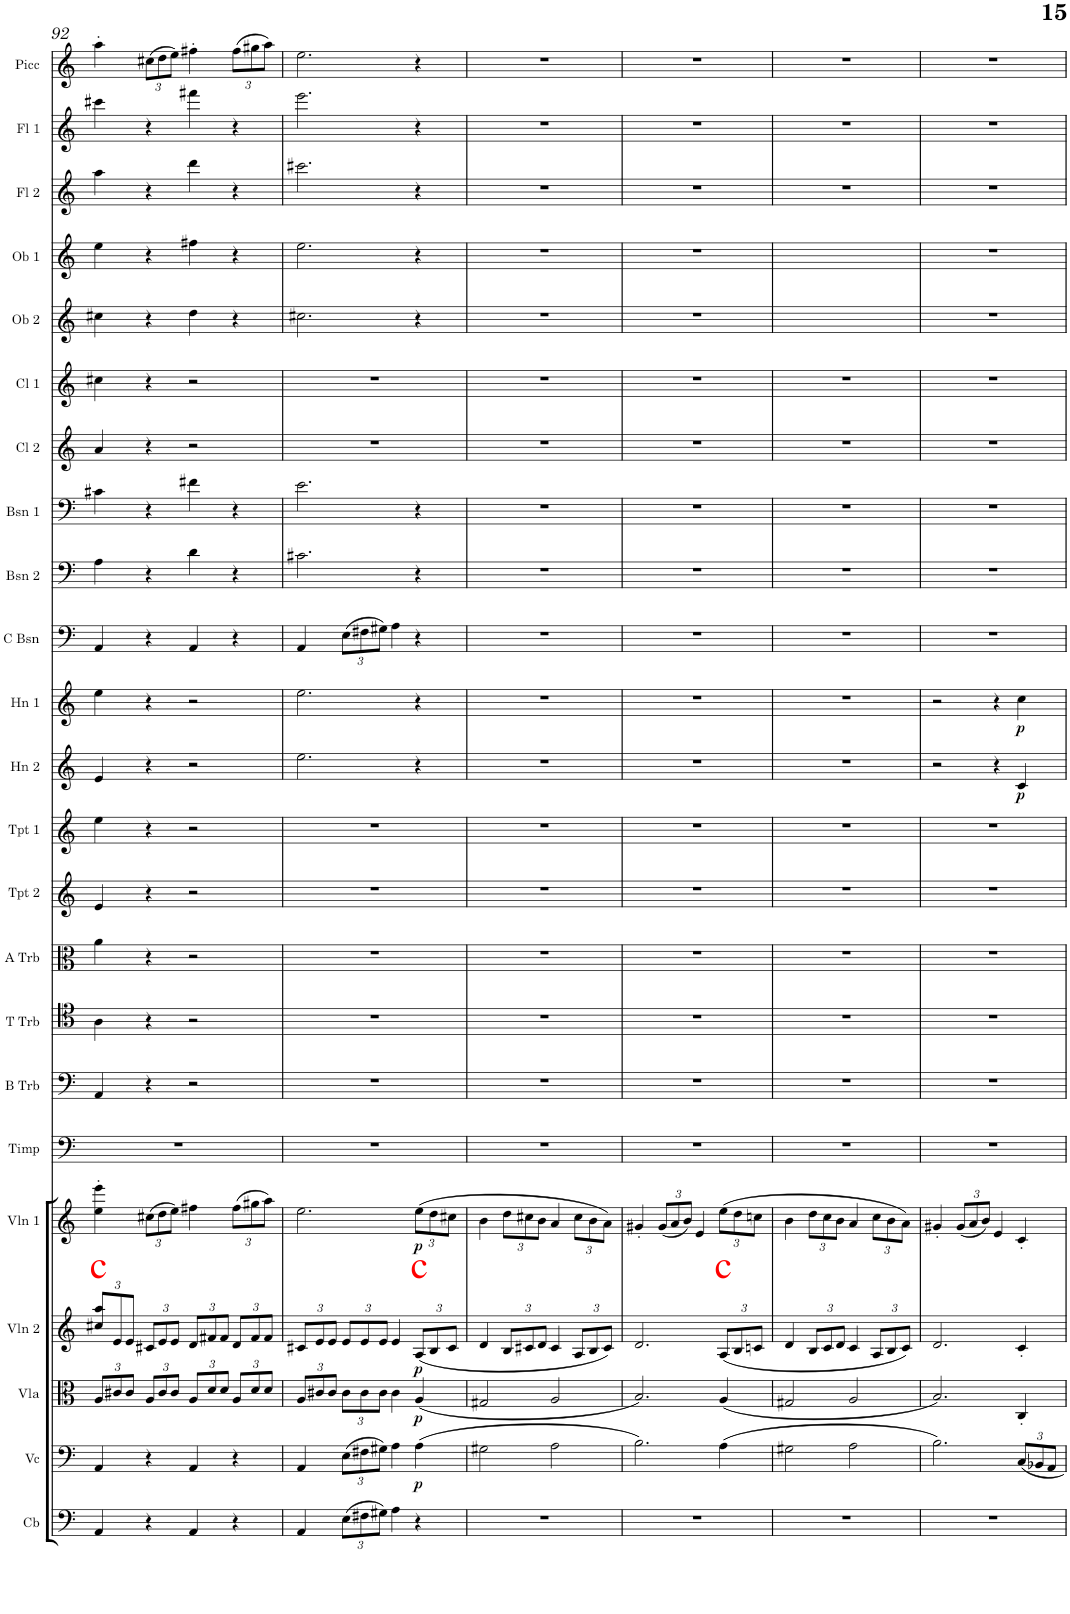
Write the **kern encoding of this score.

**kern	**kern	**dynam	**kern	**dynam	**kern	**dynam	**kern	**text	**dynam	**kern	**kern	**kern	**kern	**kern	**kern	**kern	**dynam	**kern	**dynam	**kern	**kern	**kern	**kern	**kern	**kern	**kern	**kern	**kern	**kern
*part23	*part22	*part22	*part21	*part21	*part20	*part20	*part19	*part19	*part19	*part18	*part17	*part16	*part15	*part14	*part13	*part12	*part12	*part11	*part11	*part10	*part9	*part8	*part7	*part6	*part5	*part4	*part3	*part2	*part1
*staff23	*staff22	*staff22	*staff21	*staff21	*staff20	*staff20	*staff19	*staff19	*staff19	*staff18	*staff17	*staff16	*staff15	*staff14	*staff13	*staff12	*staff12	*staff11	*staff11	*staff10	*staff9	*staff8	*staff7	*staff6	*staff5	*staff4	*staff3	*staff2	*staff1
*I"Contrabass	*I"Violoncello	*	*I"Viola	*	*I"Violin 2	*	*I"Violin 1	*	*	*I"C, G Timpani	*I"Bass Trombone	*I"Tenor Trombone	*I"Alto Trombone	*I"C Trumpet 2	*I"C Trumpet 1	*I"C Horn 2	*	*I"C Horn 1	*	*I"Contrabassoon	*I"Bassoon 2	*I"Bassoon 1	*I"C Clarinet 2	*I"C Clarinet 1	*I"Oboe 2	*I"Oboe 1	*I"Flute 2	*I"Flute 1	*I"Piccolo
*I'Cb	*I'Vc	*	*I'Vla	*	*I'Vln 2	*	*I'Vln 1	*	*	*I'Timp	*I'B Trb	*I'T Trb	*I'A Trb	*I'Tpt 2	*I'Tpt 1	*I'Hn 2	*	*I'Hn 1	*	*I'C Bsn	*I'Bsn 2	*I'Bsn 1	*I'Cl 2	*I'Cl 1	*I'Ob 2	*I'Ob 1	*I'Fl 2	*I'Fl 1	*I'Picc
!!LO:PB:g=z
*clefF4	*clefF4	*	*clefC3	*	*clefG2	*	*clefG2	*	*	*clefF4	*clefF4	*clefC4	*clefC3	*clefG2	*clefG2	*clefG2	*	*clefG2	*	*clefF4	*clefF4	*clefF4	*clefG2	*clefG2	*clefG2	*clefG2	*clefG2	*clefG2	*clefG2
*Trd7c12	*	*	*	*	*	*	*	*	*	*	*	*	*	*	*	*Trd7c12	*	*Trd7c12	*	*Trd7c12	*	*	*Trd1c2	*Trd1c2	*	*	*	*	*Trd-7c-12
*k[]	*k[]	*	*k[]	*	*k[]	*	*k[]	*	*	*k[]	*k[]	*k[]	*k[]	*k[]	*k[]	*k[]	*	*k[]	*	*k[]	*k[]	*k[]	*k[]	*k[]	*k[]	*k[]	*k[]	*k[]	*k[]
*M4/4	*M4/4	*	*M4/4	*	*M4/4	*	*M4/4	*	*	*M4/4	*M4/4	*M4/4	*M4/4	*M4/4	*M4/4	*M4/4	*	*M4/4	*	*M4/4	*M4/4	*M4/4	*M4/4	*M4/4	*M4/4	*M4/4	*M4/4	*M4/4	*M4/4
*met(c)	*met(c)	*	*met(c)	*	*met(c)	*	*met(c)	*	*	*met(c)	*met(c)	*met(c)	*met(c)	*met(c)	*met(c)	*met(c)	*	*met(c)	*	*met(c)	*met(c)	*met(c)	*met(c)	*met(c)	*met(c)	*met(c)	*met(c)	*met(c)	*met(c)
*	*	*	*Xbrackettup	*	*Xbrackettup	*	*	*	*	*	*	*	*	*	*	*	*	*	*	*	*	*	*	*	*	*	*	*	*
=92	=92	=92	=92	=92	=92	=92	=92	=92	=92	=92	=92	=92	=92	=92	=92	=92	=92	=92	=92	=92	=92	=92	=92	=92	=92	=92	=92	=92	=92
!	!	!	!	!	!	!	!	!LO:LY:b:color=#FF0000	!	!	!	!	!	!	!	!	!	!	!	!	!	!	!	!	!	!	!	!	!
4AA/	4AA/	.	12A/L	.	12cc#X/ 12aa/L	.	4ee\' 4eee\'	c	.	1r	4AA/	4A\	4a\	4e/	4ee\	4e/	.	4ee\	.	4AA/	4A\	4c#X\	4a/	4cc#X\	4cc#X\	4ee\	4aa\	4ccc#X\	4aa'\
.	.	.	12c#X/	.	12e/	.	.	.	.	.	.	.	.	.	.	.	.	.	.	.	.	.	.	.	.	.	.	.	.
.	.	.	12c#/J	.	12e/J	.	.	.	.	.	.	.	.	.	.	.	.	.	.	.	.	.	.	.	.	.	.	.	.
*	*	*	*	*	*	*	*Xbrackettup	*	*	*	*	*	*	*	*	*	*	*	*	*	*	*	*	*	*	*	*	*	*Xbrackettup
4r	4r	.	12A/L	.	12c#X/L	.	(12cc#X\L	.	.	.	4r	4r	4r	4r	4r	4r	.	4r	.	4r	4r	4r	4r	4r	4r	4r	4r	4r	(12cc#X\L
.	.	.	12c#/	.	12e/	.	12dd\	.	.	.	.	.	.	.	.	.	.	.	.	.	.	.	.	.	.	.	.	.	12dd\
.	.	.	12c#/J	.	12e/J	.	12ee\J)	.	.	.	.	.	.	.	.	.	.	.	.	.	.	.	.	.	.	.	.	.	12ee\J)
4AA/	4AA/	.	12A/L	.	12d/L	.	4ff#X\	.	.	.	2r	2r	2r	2r	2r	2r	.	2r	.	4AA/	4d\	4f#X\	2r	2r	4dd\	4ff#X\	4ddd\	4fff#X\	4ff#X'\
.	.	.	12d/	.	12f#X/	.	.	.	.	.	.	.	.	.	.	.	.	.	.	.	.	.	.	.	.	.	.	.	.
.	.	.	12d/J	.	12f#/J	.	.	.	.	.	.	.	.	.	.	.	.	.	.	.	.	.	.	.	.	.	.	.	.
4r	4r	.	12A/L	.	12d/L	.	(12ff#\L	.	.	.	.	.	.	.	.	.	.	.	.	4r	4r	4r	.	.	4r	4r	4r	4r	(12ff#\L
.	.	.	12d/	.	12f#/	.	12gg#X\	.	.	.	.	.	.	.	.	.	.	.	.	.	.	.	.	.	.	.	.	.	12gg#X\
.	.	.	12d/J	.	12f#/J	.	12aa\J)	.	.	.	.	.	.	.	.	.	.	.	.	.	.	.	.	.	.	.	.	.	12aa\J)
=93	=93	=93	=93	=93	=93	=93	=93	=93	=93	=93	=93	=93	=93	=93	=93	=93	=93	=93	=93	=93	=93	=93	=93	=93	=93	=93	=93	=93	=93
4AA/	4AA/	.	12A/L	.	12c#X/L	.	2.ee\	.	.	1r	1r	1r	1r	1r	1r	2.ee\	.	2.ee\	.	4AA/	2.c#X\	2.e\	1r	1r	2.cc#X\	2.ee\	2.ccc#X\	2.eee\	2.ee\
.	.	.	12c#X/	.	12e/	.	.	.	.	.	.	.	.	.	.	.	.	.	.	.	.	.	.	.	.	.	.	.	.
.	.	.	12c#/J	.	12e/J	.	.	.	.	.	.	.	.	.	.	.	.	.	.	.	.	.	.	.	.	.	.	.	.
*Xbrackettup	*Xbrackettup	*	*	*	*	*	*	*	*	*	*	*	*	*	*	*	*	*	*	*Xbrackettup	*	*	*	*	*	*	*	*	*
(12E\L	(12E\L	.	12c#\L	.	12e/L	.	.	.	.	.	.	.	.	.	.	.	.	.	.	(12E\L	.	.	.	.	.	.	.	.	.
12F#X\	12F#X\	.	12c#\	.	12e/	.	.	.	.	.	.	.	.	.	.	.	.	.	.	12F#X\	.	.	.	.	.	.	.	.	.
12G#X\J)	12G#X\J)	.	12c#\J	.	12e/J	.	.	.	.	.	.	.	.	.	.	.	.	.	.	12G#X\J)	.	.	.	.	.	.	.	.	.
4A\	4A\	.	4c#\	.	4e/	.	.	.	.	.	.	.	.	.	.	.	.	.	.	4A\	.	.	.	.	.	.	.	.	.
!	!	!LO:DY:b	!	!LO:DY:b	!	!LO:DY:b	!	!LO:LY:b:color=#FF0000	!LO:DY:b	!	!	!	!	!	!	!	!	!	!	!	!	!	!	!	!	!	!	!	!
4r	(4A\	p	(4A/	p	(12A/L	p	(12ee\L	c	p	.	.	.	.	.	.	4r	.	4r	.	4r	4r	4r	.	.	4r	4r	4r	4r	4r
.	.	.	.	.	12B/	.	12dd\	.	.	.	.	.	.	.	.	.	.	.	.	.	.	.	.	.	.	.	.	.	.
.	.	.	.	.	12c#/J	.	12cc#X\J	.	.	.	.	.	.	.	.	.	.	.	.	.	.	.	.	.	.	.	.	.	.
=94	=94	=94	=94	=94	=94	=94	=94	=94	=94	=94	=94	=94	=94	=94	=94	=94	=94	=94	=94	=94	=94	=94	=94	=94	=94	=94	=94	=94	=94
1r	2G#X\	.	2G#X/	.	4d/	.	4b\	.	.	1r	1r	1r	1r	1r	1r	1r	.	1r	.	1r	1r	1r	1r	1r	1r	1r	1r	1r	1r
.	.	.	.	.	12B/L	.	12dd\L	.	.	.	.	.	.	.	.	.	.	.	.	.	.	.	.	.	.	.	.	.	.
.	.	.	.	.	12c#X/	.	12cc#X\	.	.	.	.	.	.	.	.	.	.	.	.	.	.	.	.	.	.	.	.	.	.
.	.	.	.	.	12d/J	.	12b\J	.	.	.	.	.	.	.	.	.	.	.	.	.	.	.	.	.	.	.	.	.	.
.	2A\	.	2A/	.	4c#/	.	4a/	.	.	.	.	.	.	.	.	.	.	.	.	.	.	.	.	.	.	.	.	.	.
.	.	.	.	.	12A/L	.	12cc#\L	.	.	.	.	.	.	.	.	.	.	.	.	.	.	.	.	.	.	.	.	.	.
.	.	.	.	.	12B/	.	12b\	.	.	.	.	.	.	.	.	.	.	.	.	.	.	.	.	.	.	.	.	.	.
.	.	.	.	.	12c#/J)	.	12a\J)	.	.	.	.	.	.	.	.	.	.	.	.	.	.	.	.	.	.	.	.	.	.
=95	=95	=95	=95	=95	=95	=95	=95	=95	=95	=95	=95	=95	=95	=95	=95	=95	=95	=95	=95	=95	=95	=95	=95	=95	=95	=95	=95	=95	=95
1r	2.B\)	.	2.B/)	.	2.d/	.	4g#X'/	.	.	1r	1r	1r	1r	1r	1r	1r	.	1r	.	1r	1r	1r	1r	1r	1r	1r	1r	1r	1r
.	.	.	.	.	.	.	(12g#/L	.	.	.	.	.	.	.	.	.	.	.	.	.	.	.	.	.	.	.	.	.	.
.	.	.	.	.	.	.	12a/	.	.	.	.	.	.	.	.	.	.	.	.	.	.	.	.	.	.	.	.	.	.
.	.	.	.	.	.	.	12b/J)	.	.	.	.	.	.	.	.	.	.	.	.	.	.	.	.	.	.	.	.	.	.
.	.	.	.	.	.	.	4e/	.	.	.	.	.	.	.	.	.	.	.	.	.	.	.	.	.	.	.	.	.	.
!	!	!	!	!	!	!	!	!LO:LY:b:color=#FF0000	!	!	!	!	!	!	!	!	!	!	!	!	!	!	!	!	!	!	!	!	!
.	(4A\	.	(4A/	.	(12A/L	.	(12ee\L	c	.	.	.	.	.	.	.	.	.	.	.	.	.	.	.	.	.	.	.	.	.
.	.	.	.	.	12B/	.	12dd\	.	.	.	.	.	.	.	.	.	.	.	.	.	.	.	.	.	.	.	.	.	.
.	.	.	.	.	12cn/J	.	12ccn\J	.	.	.	.	.	.	.	.	.	.	.	.	.	.	.	.	.	.	.	.	.	.
=96	=96	=96	=96	=96	=96	=96	=96	=96	=96	=96	=96	=96	=96	=96	=96	=96	=96	=96	=96	=96	=96	=96	=96	=96	=96	=96	=96	=96	=96
1r	2G#X\	.	2G#X/	.	4d/	.	4b\	.	.	1r	1r	1r	1r	1r	1r	1r	.	1r	.	1r	1r	1r	1r	1r	1ryy	1ryy	1r	1r	1r
.	.	.	.	.	12B/L	.	12dd\L	.	.	.	.	.	.	.	.	.	.	.	.	.	.	.	.	.	.	.	.	.	.
.	.	.	.	.	12c/	.	12cc\	.	.	.	.	.	.	.	.	.	.	.	.	.	.	.	.	.	.	.	.	.	.
.	.	.	.	.	12d/J	.	12b\J	.	.	.	.	.	.	.	.	.	.	.	.	.	.	.	.	.	.	.	.	.	.
.	2A\	.	2A/	.	4c/	.	4a/	.	.	.	.	.	.	.	.	.	.	.	.	.	.	.	.	.	.	.	.	.	.
.	.	.	.	.	12A/L	.	12cc\L	.	.	.	.	.	.	.	.	.	.	.	.	.	.	.	.	.	.	.	.	.	.
.	.	.	.	.	12B/	.	12b\	.	.	.	.	.	.	.	.	.	.	.	.	.	.	.	.	.	.	.	.	.	.
.	.	.	.	.	12c/J)	.	12a\J)	.	.	.	.	.	.	.	.	.	.	.	.	.	.	.	.	.	.	.	.	.	.
=97	=97	=97	=97	=97	=97	=97	=97	=97	=97	=97	=97	=97	=97	=97	=97	=97	=97	=97	=97	=97	=97	=97	=97	=97	=97	=97	=97	=97	=97
1r	2.B\)	.	2.B/)	.	2.d/	.	4g#X'/	.	.	1r	1r	1r	1r	1r	1r	2r	.	2r	.	1r	1r	1r	1r	1r	1r	1r	1r	1r	1r
.	.	.	.	.	.	.	(12g#/L	.	.	.	.	.	.	.	.	.	.	.	.	.	.	.	.	.	.	.	.	.	.
.	.	.	.	.	.	.	12a/	.	.	.	.	.	.	.	.	.	.	.	.	.	.	.	.	.	.	.	.	.	.
.	.	.	.	.	.	.	12b/J)	.	.	.	.	.	.	.	.	.	.	.	.	.	.	.	.	.	.	.	.	.	.
.	.	.	.	.	.	.	4e/	.	.	.	.	.	.	.	.	4r	.	4r	.	.	.	.	.	.	.	.	.	.	.
!	!	!	!	!	!	!	!	!	!	!	!	!	!	!	!	!	!LO:DY:b	!	!LO:DY:b	!	!	!	!	!	!	!	!	!	!
.	12C/L	.	4C'/	.	4c'/	.	4c'/	.	.	.	.	.	.	.	.	4c/	p	4cc\	p	.	.	.	.	.	.	.	.	.	.
.	12BB-X/	.	.	.	.	.	.	.	.	.	.	.	.	.	.	.	.	.	.	.	.	.	.	.	.	.	.	.	.
.	12AA/J	.	.	.	.	.	.	.	.	.	.	.	.	.	.	.	.	.	.	.	.	.	.	.	.	.	.	.	.
=	=	=	=	=	=	=	=	=	=	=	=	=	=	=	=	=	=	=	=	=	=	=	=	=	=	=	=	=	=
*-	*-	*-	*-	*-	*-	*-	*-	*-	*-	*-	*-	*-	*-	*-	*-	*-	*-	*-	*-	*-	*-	*-	*-	*-	*-	*-	*-	*-	*-
